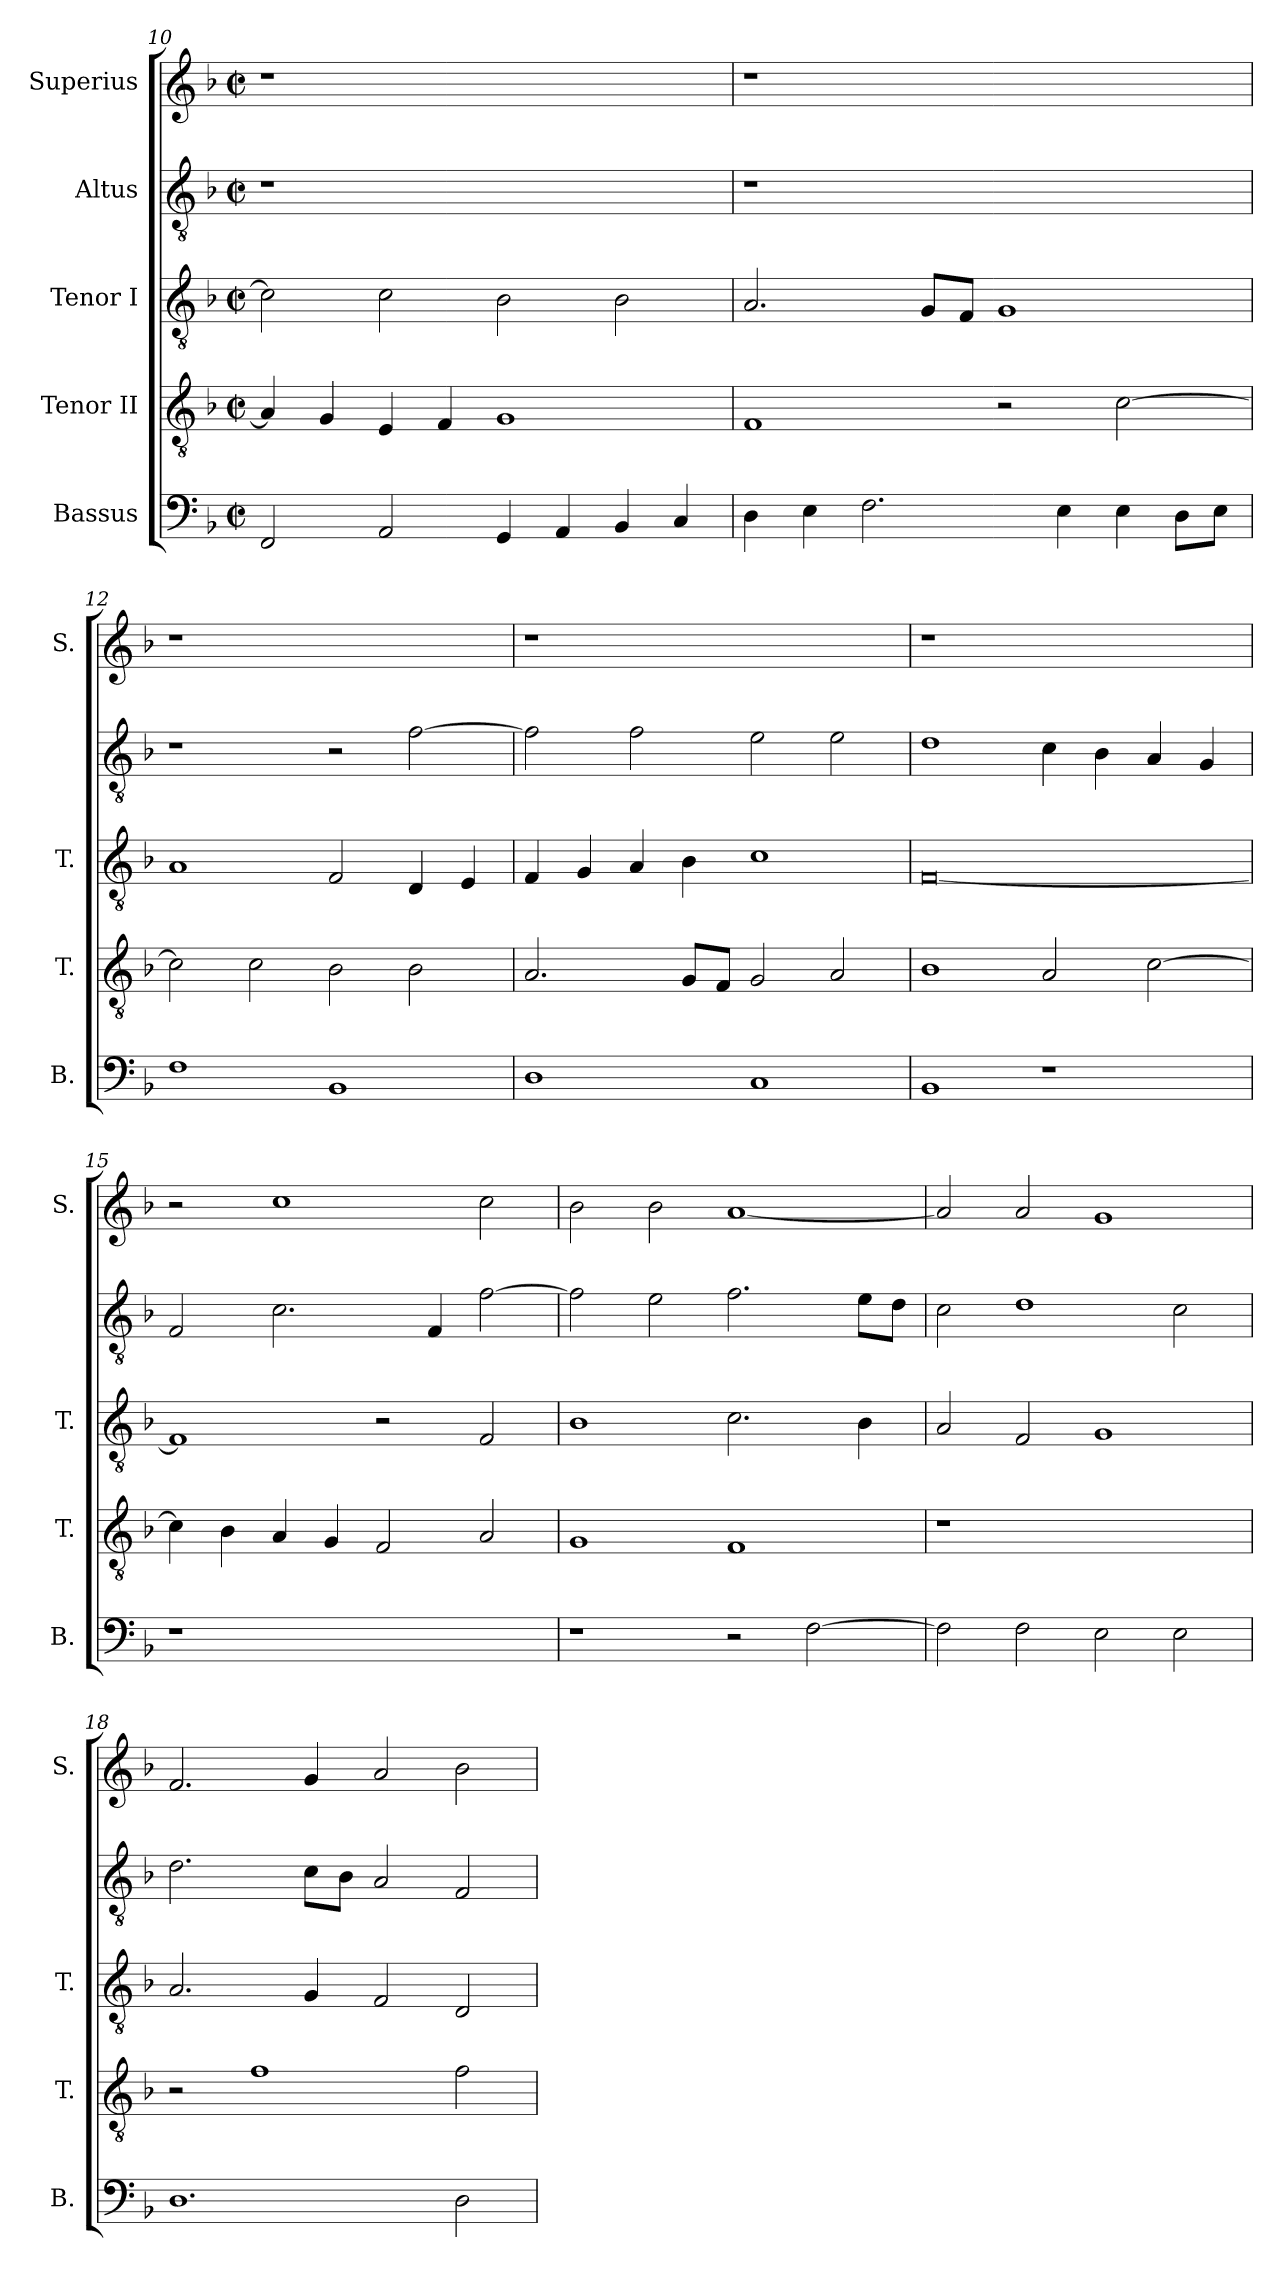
**kern	**kern	**kern	**kern	**kern
*part5	*part4	*part3	*part2	*part1
*staff5	*staff4	*staff3	*staff2	*staff1
*I"Bassus	*I"Tenor II	*I"Tenor I	*I"Altus	*I"Superius
*I'B.	*I'T.	*I'T.	*	*I'S.
!!LO:PB:g=z
*clefF4	*clefGv2	*clefGv2	*clefGv2	*clefG2
*	*ITrd7c12	*ITrd7c12	*ITrd7c12	*
*k[b-]	*k[b-]	*k[b-]	*k[b-]	*k[b-]
*F:	*F:	*F:	*F:	*F:
*M2/2	*M2/2	*M2/2	*M2/2	*M2/2
*met(c|)	*met(c|)	*met(c|)	*met(c|)	*met(c|)
=10	=10	=10	=10	=10
!	!	!	!LO:N:vis=1	!LO:N:vis=1
2FFi/	4AAi/]	2Ci\]	1r	1r
.	4GGi/	.	.	.
2AAi/	4EEi/	2Ci\	.	.
.	4FFi/	.	.	.
4GGi/	1GGi	2BB-i\	1ryy	1ryy
4AAi/	.	.	.	.
4BB-i/	.	2BB-i\	.	.
4Ci/	.	.	.	.
=11	=11	=11	=11	=11
!	!	!	!LO:N:vis=1	!LO:N:vis=1
4Di\	1FFi	2.AAi/	1r	1r
4Ei\	.	.	.	.
2.Fi\	.	.	.	.
.	.	8GGi/L	.	.
.	.	8FFi/J	.	.
.	2r	1GGi	1ryy	1ryy
4Ei\	.	.	.	.
4Ei\	[>2Ci\	.	.	.
8Di\L	.	.	.	.
8Ei\J	.	.	.	.
=12	=12	=12	=12	=12
!	!	!	!	!LO:N:vis=1
1Fi	2Ci\]	1AAi	1r	1r
.	2Ci\	.	.	.
1BB-i	2BB-i\	2FFi/	2r	1ryy
.	2BB-i\	4DDi/	[>2Fi\	.
.	.	4EEi/	.	.
=13	=13	=13	=13	=13
!	!	!	!	!LO:N:vis=1
1Di	2.AAi/	4FFi/	2Fi\]	1r
.	.	4GGi/	.	.
.	.	4AAi/	2Fi\	.
.	8GGi/L	4BB-i\	.	.
.	8FFi/J	.	.	.
1Ci	2GGi/	1Ci	2Ei\	1ryy
.	2AAi/	.	2Ei\	.
!!LO:LB:g=z
=14	=14	=14	=14	=14
!	!	!	!	!LO:N:vis=1
1BB-i	1BB-i	[<0FFi	1Di	1r
1r	2AAi/	.	4Ci\	1ryy
.	.	.	4BB-i\	.
.	[>2Ci\	.	4AAi/	.
.	.	.	4GGi/	.
=15	=15	=15	=15	=15
!LO:N:vis=1	!	!	!	!
1r	4Ci\]	1FFi]	2FFi/	2r
.	4BB-i\	.	.	.
.	4AAi/	.	2.Ci\	1cci
.	4GGi/	.	.	.
1ryy	2FFi/	2r	.	.
.	.	.	4FFi/	.
.	2AAi/	2FFi/	[>2Fi\	2cci\
=16	=16	=16	=16	=16
1r	1GGi	1BB-i	2Fi\]	2b-i\
.	.	.	2Ei\	2b-i\
2r	1FFi	2.Ci\	2.Fi\	[<1ai
[>2Fi\	.	.	.	.
.	.	4BB-i\	8Ei\L	.
.	.	.	8Di\J	.
=17	=17	=17	=17	=17
!	!LO:N:vis=1	!	!	!
2Fi\]	1r	2AAi/	2Ci\	2ai/]
2Fi\	.	2FFi/	1Di	2ai/
2Ei\	1ryy	1GGi	.	1gi
2Ei\	.	.	2Ci\	.
=18	=18	=18	=18	=18
1.Di	2r	2.AAi/	2.Di\	2.fi/
.	1Fi	.	.	.
.	.	4GGi/	8Ci\L	4gi/
.	.	.	8BB-i\J	.
.	.	2FFi/	2AAi/	2ai/
2Di\	2Fi\	2DDi/	2FFi/	2b-i\
=	=	=	=	=
*-	*-	*-	*-	*-
